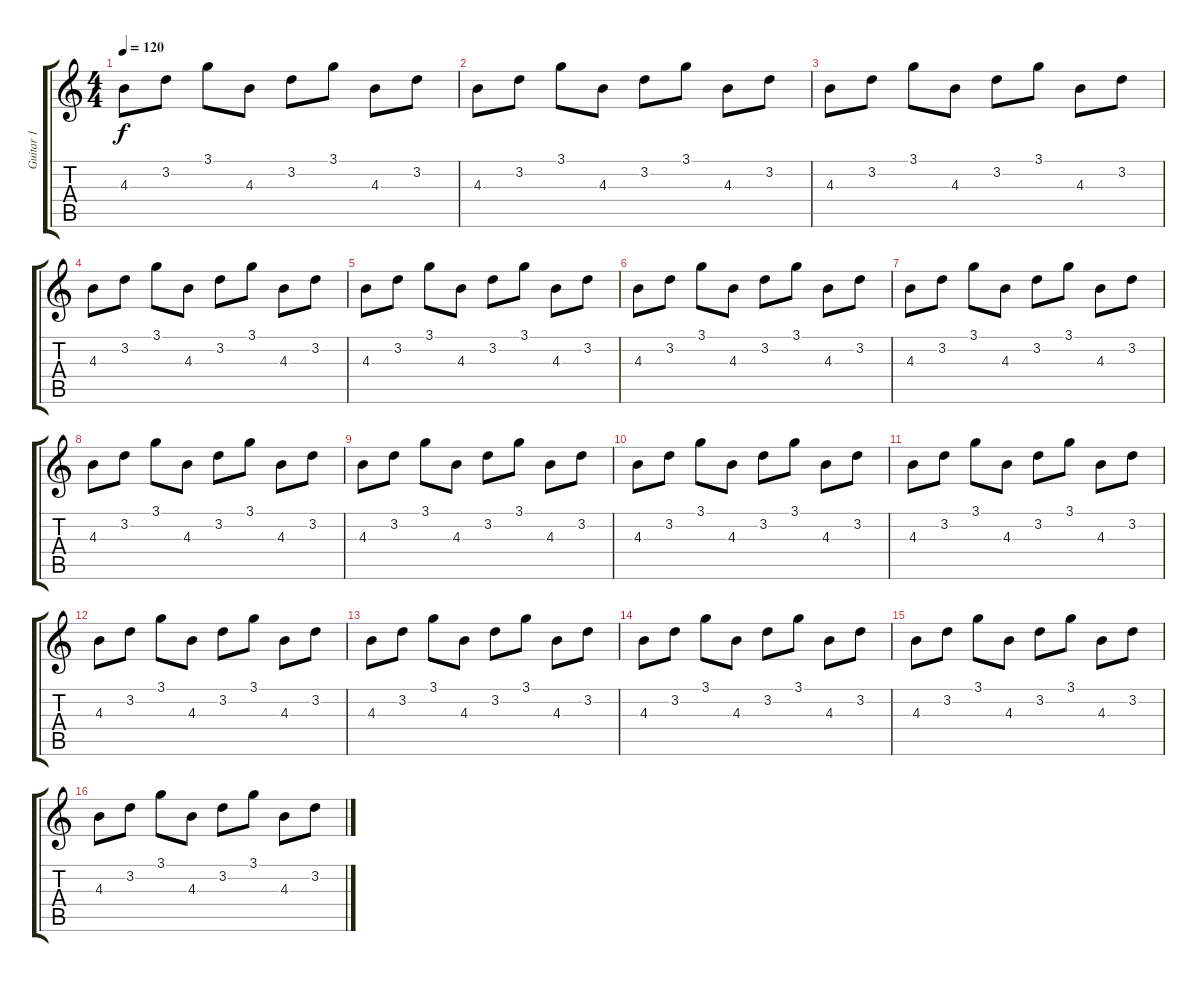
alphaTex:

\track ("Guitar 1" "Guitar 1") {instrument acousticguitarnylon}
\staff {score tabs}
\tuning (E4 B3 G3 D3 A2 E2) {hide}
\ts (4 4)
\tempo 120
\clef g2
\ks c
4.3.8{dy f} 3.2.8 3.1.8 4.3.8 3.2.8 3.1.8 4.3.8 3.2.8 |
4.3.8 3.2.8 3.1.8 4.3.8 3.2.8 3.1.8 4.3.8 3.2.8 |
4.3.8 3.2.8 3.1.8 4.3.8 3.2.8 3.1.8 4.3.8 3.2.8 |
4.3.8 3.2.8 3.1.8 4.3.8 3.2.8 3.1.8 4.3.8 3.2.8 |
4.3.8 3.2.8 3.1.8 4.3.8 3.2.8 3.1.8 4.3.8 3.2.8 |
4.3.8 3.2.8 3.1.8 4.3.8 3.2.8 3.1.8 4.3.8 3.2.8 |
4.3.8 3.2.8 3.1.8 4.3.8 3.2.8 3.1.8 4.3.8 3.2.8 |
4.3.8 3.2.8 3.1.8 4.3.8 3.2.8 3.1.8 4.3.8 3.2.8 |
4.3.8 3.2.8 3.1.8 4.3.8 3.2.8 3.1.8 4.3.8 3.2.8 |
4.3.8 3.2.8 3.1.8 4.3.8 3.2.8 3.1.8 4.3.8 3.2.8 |
4.3.8 3.2.8 3.1.8 4.3.8 3.2.8 3.1.8 4.3.8 3.2.8 |
4.3.8 3.2.8 3.1.8 4.3.8 3.2.8 3.1.8 4.3.8 3.2.8 |
4.3.8 3.2.8 3.1.8 4.3.8 3.2.8 3.1.8 4.3.8 3.2.8 |
4.3.8 3.2.8 3.1.8 4.3.8 3.2.8 3.1.8 4.3.8 3.2.8 |
4.3.8 3.2.8 3.1.8 4.3.8 3.2.8 3.1.8 4.3.8 3.2.8 |
4.3.8 3.2.8 3.1.8 4.3.8 3.2.8 3.1.8 4.3.8 3.2.8
